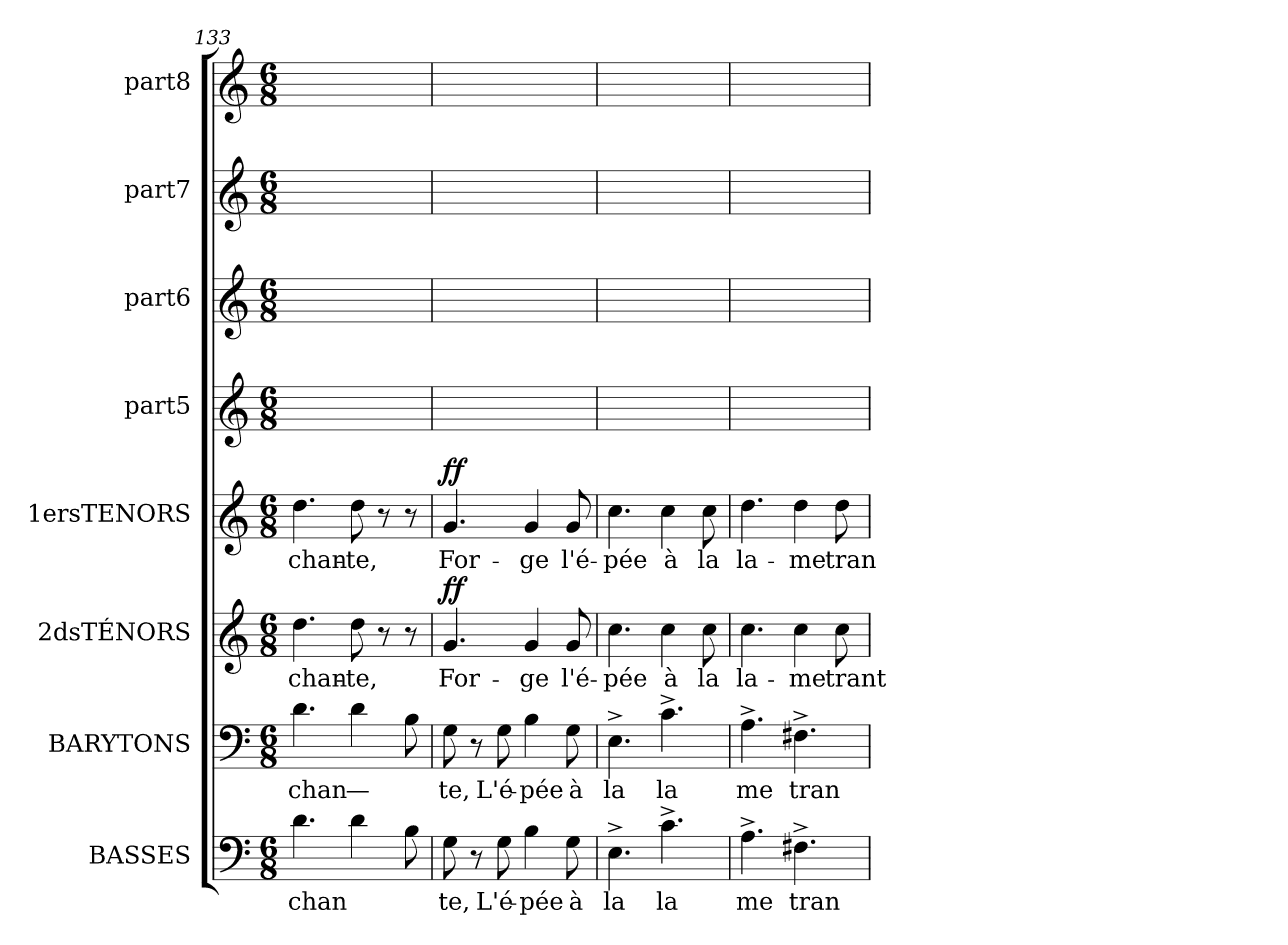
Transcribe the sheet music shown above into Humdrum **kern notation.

**kern	**text	**kern	**text	**kern	**text	**dynam	**kern	**text	**dynam	**kern	**kern	**kern	**kern
*part8	*part8	*part7	*part7	*part6	*part6	*part6	*part5	*part5	*part5	*part4	*part3	*part2	*part1
*staff8	*staff8	*staff7	*staff7	*staff6	*staff6	*staff6	*staff5	*staff5	*staff5	*staff4	*staff3	*staff2	*staff1
*I"BASSES	*	*I"BARYTONS	*	*I"2dsTÉNORS	*	*	*I"1ersTENORS	*	*	*I"part5	*I"part6	*I"part7	*I"part8
*	*	*	*	*	*	*	*	*	*	*I'part5	*I'part6	*I'part7	*I'part8
*clefF4	*	*clefF4	*	*clefG2	*	*	*clefG2	*	*	*clefG2	*clefG2	*clefG2	*clefG2
*k[]	*	*k[]	*	*k[]	*	*	*k[]	*	*	*k[]	*k[]	*k[]	*k[]
*M6/8	*	*M6/8	*	*M6/8	*	*	*M6/8	*	*	*M6/8	*M6/8	*M6/8	*M6/8
=133	=133	=133	=133	=133	=133	=133	=133	=133	=133	=133	=133	=133	=133
4.di\	chan	4.di\	chan	4.ddi\	chan-	.	4.ddi\	chan-	.	2.ryy	2.ryy	2.ryy	2.ryy
4di\	.	4di\	—	8ddi\	te,	.	8ddi\	te,	.	.	.	.	.
.	.	.	.	8r	.	.	8r	.	.	.	.	.	.
8Bi\	.	8Bi\	.	8r	.	.	8r	.	.	.	.	.	.
=134	=134	=134	=134	=134	=134	=134	=134	=134	=134	=134	=134	=134	=134
!	!	!	!	!	!	!LO:DY:a	!	!	!LO:DY:a	!	!	!	!
8Gi\	te,	8Gi\	te,	4.gi/	For-	ff	4.gi/	For-	ff	2.ryy	2.ryy	2.ryy	2.ryy
8r	.	8r	.	.	.	.	.	.	.	.	.	.	.
8Gi\	L'é-	8Gi\	L'é-	.	.	.	.	.	.	.	.	.	.
4Bi\	pée	4Bi\	pée	4gi/	ge	.	4gi/	ge	.	.	.	.	.
8Gi\	à	8Gi\	à	8gi/	l'é-	.	8gi/	l'é-	.	.	.	.	.
!!LO:LB:g=z
=135	=135	=135	=135	=135	=135	=135	=135	=135	=135	=135	=135	=135	=135
4.E^>i\	la	4.E^>i\	la	4.cci\	pée	.	4.cci\	pée	.	2.ryy	2.ryy	2.ryy	2.ryy
4.c^>i\	la	4.c^>i\	la	4cci\	à	.	4cci\	à	.	.	.	.	.
.	.	.	.	8cci\	la	.	8cci\	la	.	.	.	.	.
=136	=136	=136	=136	=136	=136	=136	=136	=136	=136	=136	=136	=136	=136
4.A^>i\	me	4.A^>i\	me	4.cci\	la-	.	4.ddi\	la-	.	2.ryy	2.ryy	2.ryy	2.ryy
4.F#X^>i\	tran-	4.F#X^>i\	tran-	4cci\	me	.	4ddi\	me	.	.	.	.	.
.	.	.	.	8cci\	trant	.	8ddi\	tran	.	.	.	.	.
=	=	=	=	=	=	=	=	=	=	=	=	=	=
*-	*-	*-	*-	*-	*-	*-	*-	*-	*-	*-	*-	*-	*-
